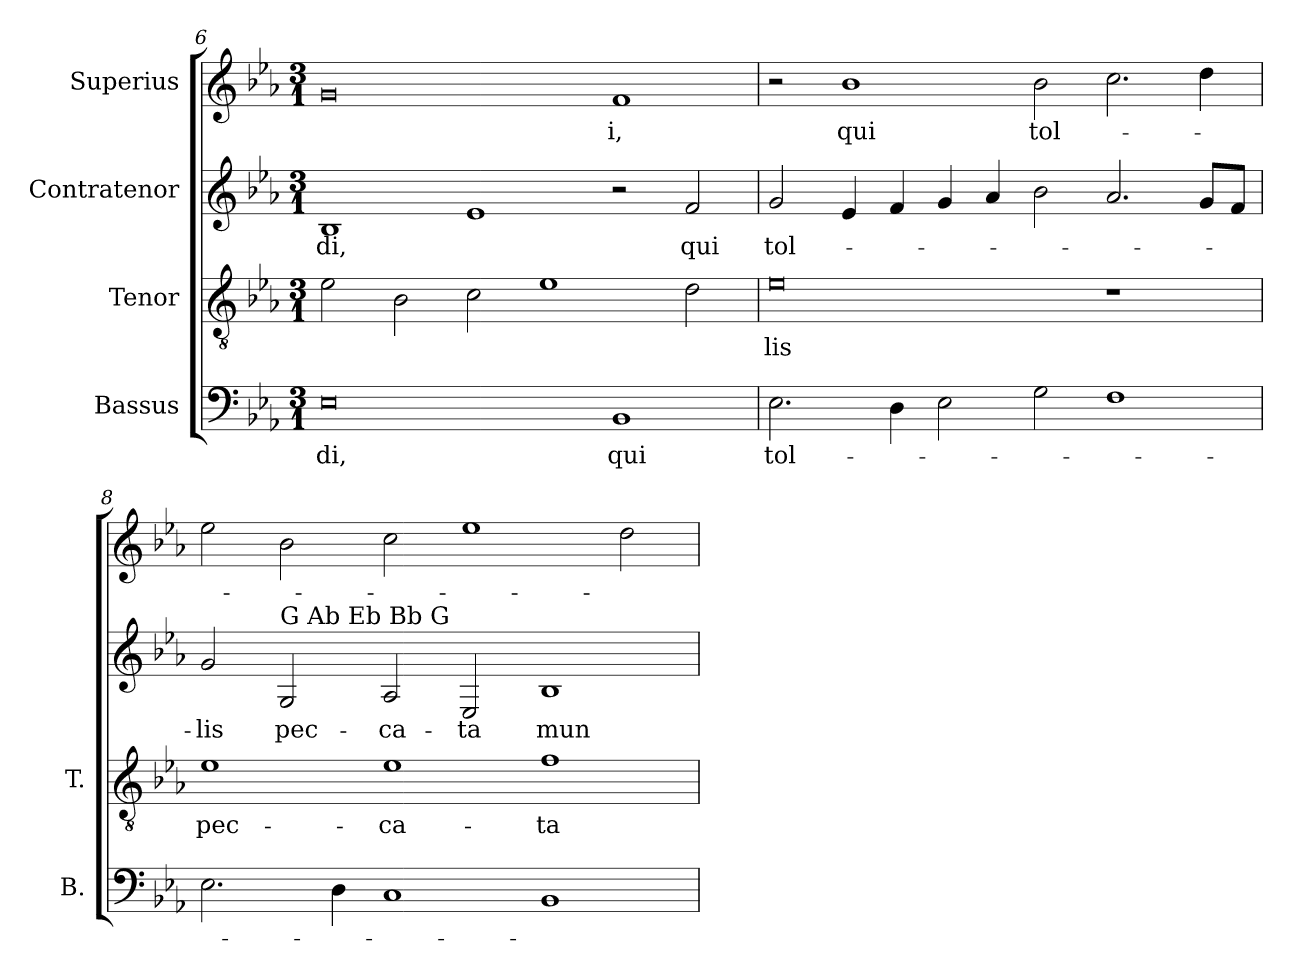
**kern	**text	**kern	**text	**kern	**text	**kern	**text
*part4	*part4	*part3	*part3	*part2	*part2	*part1	*part1
*staff4	*staff4	*staff3	*staff3	*staff2	*staff2	*staff1	*staff1
*I"Bassus	*	*I"Tenor	*	*I"Contratenor	*	*I"Superius	*
*I'B.	*	*I'T.	*	*	*	*	*
!!LO:LB:g=z
*clefF4	*	*clefGv2	*	*clefG2	*	*clefG2	*
*	*	*ITrd7c12	*	*ITrd7c12	*	*	*
*k[b-e-a-]	*	*k[b-e-a-]	*	*k[b-e-a-]	*	*k[b-e-a-]	*
*E-:	*	*E-:	*	*E-:	*	*E-:	*
*M3/1	*	*M3/1	*	*M3/1	*	*M3/1	*
=6	=6	=6	=6	=6	=6	=6	=6
!	!LO:LY:b:color=#000000	!	!	!	!	!	!
!	!	!	!	!	!LO:LY:b:color=#000000	!	!
0E-i	-di,	2E-i\	.	1BB-i	-di,	0gi	.
.	.	2BB-i\	.	.	.	.	.
.	.	2Ci\	.	1E-i	.	.	.
.	.	1E-i	.	.	.	.	.
!	!LO:LY:b:color=#000000	!	!	!	!	!	!
!	!	!	!	!	!	!	!LO:LY:b:color=#000000
1BB-i	qui	.	.	2r	.	1fi	-i,
!	!	!	!	!	!LO:LY:b:color=#000000	!	!
.	.	2Di\	.	2Fi/	qui	.	.
=7	=7	=7	=7	=7	=7	=7	=7
!	!LO:LY:b:color=#000000	!	!	!	!	!	!
!	!	!	!LO:LY:b:color=#000000	!	!	!	!
!	!	!	!	!	!LO:LY:b:color=#000000	!	!
2.E-i\	tol-	0E-i	-lis	2Gi/	tol-	2r	.
!	!	!	!	!	!	!	!LO:LY:b:color=#000000
.	.	.	.	4E-i/	.	1b-i	qui
4Di\	.	.	.	4Fi/	.	.	.
2E-i\	.	.	.	4Gi/	.	.	.
.	.	.	.	4A-i/	.	.	.
!	!	!	!	!	!	!	!LO:LY:b:color=#000000
2Gi\	.	.	.	2B-i\	.	2b-i\	tol-
1Fi	.	1r	.	2.A-i/	.	2.cci\	.
.	.	.	.	8Gi/L	.	4ddi\	.
.	.	.	.	8Fi/J	.	.	.
=8	=8	=8	=8	=8	=8	=8	=8
!	!	!	!LO:LY:b:color=#000000	!	!	!	!
!	!	!	!	!	!LO:LY:b:color=#000000	!	!
2.E-i\	.	1E-i	pec-	2Gi/	-lis	2ee-i\	.
!	!	!	!	!LO:TX:a:t=G    Ab  Eb Bb      G	!	!	!
!	!	!	!	!	!LO:LY:b:color=#000000	!	!
.	.	.	.	2GGi/	pec-	2b-i\	.
4Di\	.	.	.	.	.	.	.
!	!	!	!LO:LY:b:color=#000000	!	!	!	!
!	!	!	!	!	!LO:LY:b:color=#000000	!	!
1Ci	.	1E-i	-ca-	2AA-i/	-ca-	2cci\	.
!	!	!	!	!	!LO:LY:b:color=#000000	!	!
.	.	.	.	2EE-i/	-ta	1ee-i	.
!	!	!	!LO:LY:b:color=#000000	!	!	!	!
!	!	!	!	!	!LO:LY:b:color=#000000	!	!
1BB-i	.	1Fi	-ta	1BB-i	mun-	.	.
.	.	.	.	.	.	2ddi\	.
=	=	=	=	=	=	=	=
*-	*-	*-	*-	*-	*-	*-	*-
